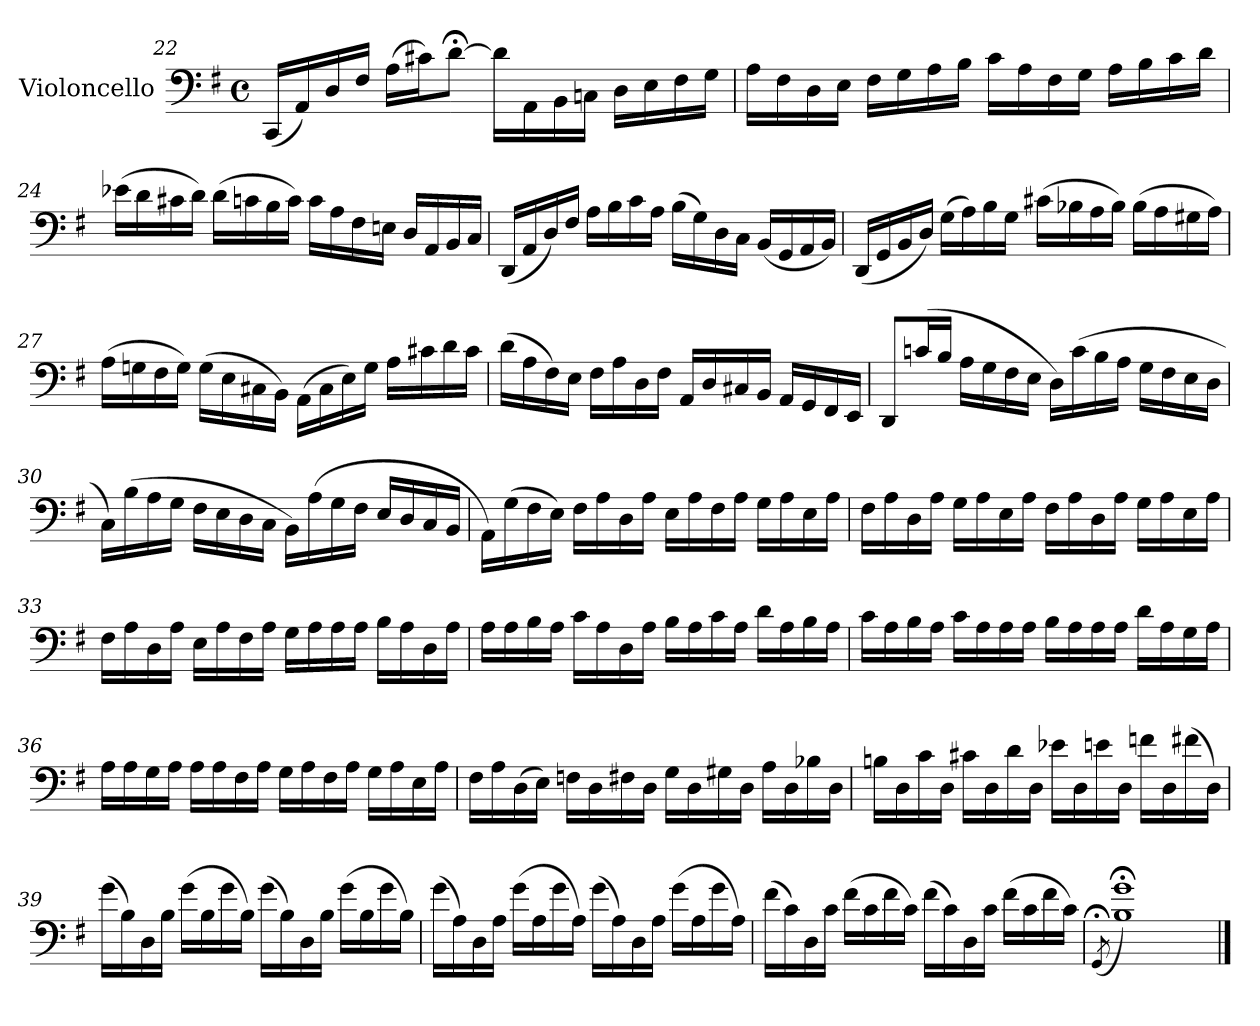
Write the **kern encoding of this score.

**kern
*part1
*staff1
*I"Violoncello
*I'Vlc.
*clefF4
*k[f#]
*M4/4
*met(c)
=22
(<16CC/LL
16AA/)
16D/
16F#/JJ
(>16A\LL
16c#X\J)
[8d;<\J
16d\LL]
16AA\
16BB\
16Cn\JJ
16D\LL
16E\
16F#\
16G\JJ
!!LO:LB:g=z
=23
16A\LL
16F#\
16D\
16E\JJ
16F#\LL
16G\
16A\
16B\JJ
16c\LL
16A\
16F#\
16G\JJ
16A\LL
16B\
16c\
16d\JJ
=24
(>16e-X\LL
16d\
16c#X\
16d\JJ)
(>16d\LL
16cn\
16B\
16c\JJ)
16c\LL
16A\
16F#\
16En\JJ
16D/LL
16AA/
16BB/
16C/JJ
!!LO:PB:g=z
=25
(<16DD/LL
16AA/
16D/)
16F#/JJ
16A\LL
16B\
16c\
16A\JJ
(>16B\LL
16G\)
16D\
16C\JJ
(<16BB/LL
16GG/
16AA/
16BB/JJ)
=26
(<16DD/LL
16GG/
16BB/
16D/JJ)
(>16G\LL
16A\)
16B\
16G\JJ
(>16c#X\LL
16B-X\
16A\
16B-\JJ)
(>16B-\LL
16A\
16G#X\
16A\JJ)
!!LO:LB:g=z
=27
(>16A\LL
16Gn\
16F#\
16G\JJ)
(>16G\LL
16E\
16C#X\
16BB\JJ)
(>16AA\LL
16C#\
16E\)
16G\JJ
16A\LL
16c#X\
16d\
16c#\JJ
=28
(>16d\LL
16A\
16F#\)
16E\JJ
16F#\LL
16A\
16D\
16F#\JJ
16AA/LL
16D/
16C#X/
16BB/JJ
16AA/LL
16GG/
16FF#/
16EE/JJ
!!LO:LB:g=z
=29
8DD/L
(>16cn/L
16B/JJ
16A\LL
16G\
16F#\
16E\JJ
16D\LL)
(>16c\
16B\
16A\JJ
16G\LL
16F#\
16E\
16D\JJ
=30
16C\LL)
(>16B\
16A\
16G\JJ
16F#\LL
16E\
16D\
16C\JJ
16BB\LL)
(>16A\
16G\
16F#\JJ
16E/LL
16D/
16C/
16BB/JJ
=31
16AA\LL)
(>16G\
16F#\
16E\JJ)
16F#\LL
16A\
16D\
16A\JJ
16E\LL
16A\
16F#\
16A\JJ
16G\LL
16A\
16E\
16A\JJ
!!LO:LB:g=z
=32
16F#\LL
16A\
16D\
16A\JJ
16G\LL
16A\
16E\
16A\JJ
16F#\LL
16A\
16D\
16A\JJ
16G\LL
16A\
16E\
16A\JJ
=33
16F#\LL
16A\
16D\
16A\JJ
16E\LL
16A\
16F#\
16A\JJ
16G\LL
16A\
16A\
16A\JJ
16B\LL
16A\
16D\
16A\JJ
=34
16A\LL
16A\
16B\
16A\JJ
16c\LL
16A\
16D\
16A\JJ
16B\LL
16A\
16c\
16A\JJ
16d\LL
16A\
16B\
16A\JJ
!!LO:LB:g=z
=35
16c\LL
16A\
16B\
16A\JJ
16c\LL
16A\
16A\
16A\JJ
16B\LL
16A\
16A\
16A\JJ
16d\LL
16A\
16G\
16A\JJ
=36
16A\LL
16A\
16G\
16A\JJ
16A\LL
16A\
16F#\
16A\JJ
16G\LL
16A\
16F#\
16A\JJ
16G\LL
16A\
16E\
16A\JJ
!!LO:LB:g=z
=37
16F#\LL
16A\
(>16D\
16E\JJ)
16Fn\LL
16D\
16F#X\
16D\JJ
16G\LL
16D\
16G#X\
16D\JJ
16A\LL
16D\
16B-X\
16D\JJ
=38
16Bn\LL
16D\
16c\
16D\JJ
16c#X\LL
16D\
16d\
16D\JJ
16e-X\LL
16D\
16en\
16D\JJ
16fn\LL
16D\
(>16f#X\
16D\JJ)
!!LO:LB:g=z
=39
(>16g\LL
16B\)
16D\
16B\JJ
(>16g\LL
16B\
16g\
16B\JJ)
(>16g\LL
16B\)
16D\
16B\JJ
(>16g\LL
16B\
16g\
16B\JJ)
=40
(>16g\LL
16A\)
16D\
16A\JJ
(>16g\LL
16A\
16g\
16A\JJ)
(>16g\LL
16A\)
16D\
16A\JJ
(>16g\LL
16A\
16g\
16A\JJ)
!!LO:LB:g=z
=41
(>16f#\LL
16c\)
16D\
16c\JJ
(>16f#\LL
16c\
16f#\
16c\JJ)
(>16f#\LL
16c\)
16D\
16c\JJ
(>16f#\LL
16c\
16f#\
16c\JJ)
=42
(<8qGG;</
1B;< 1g;<)
==
*-
